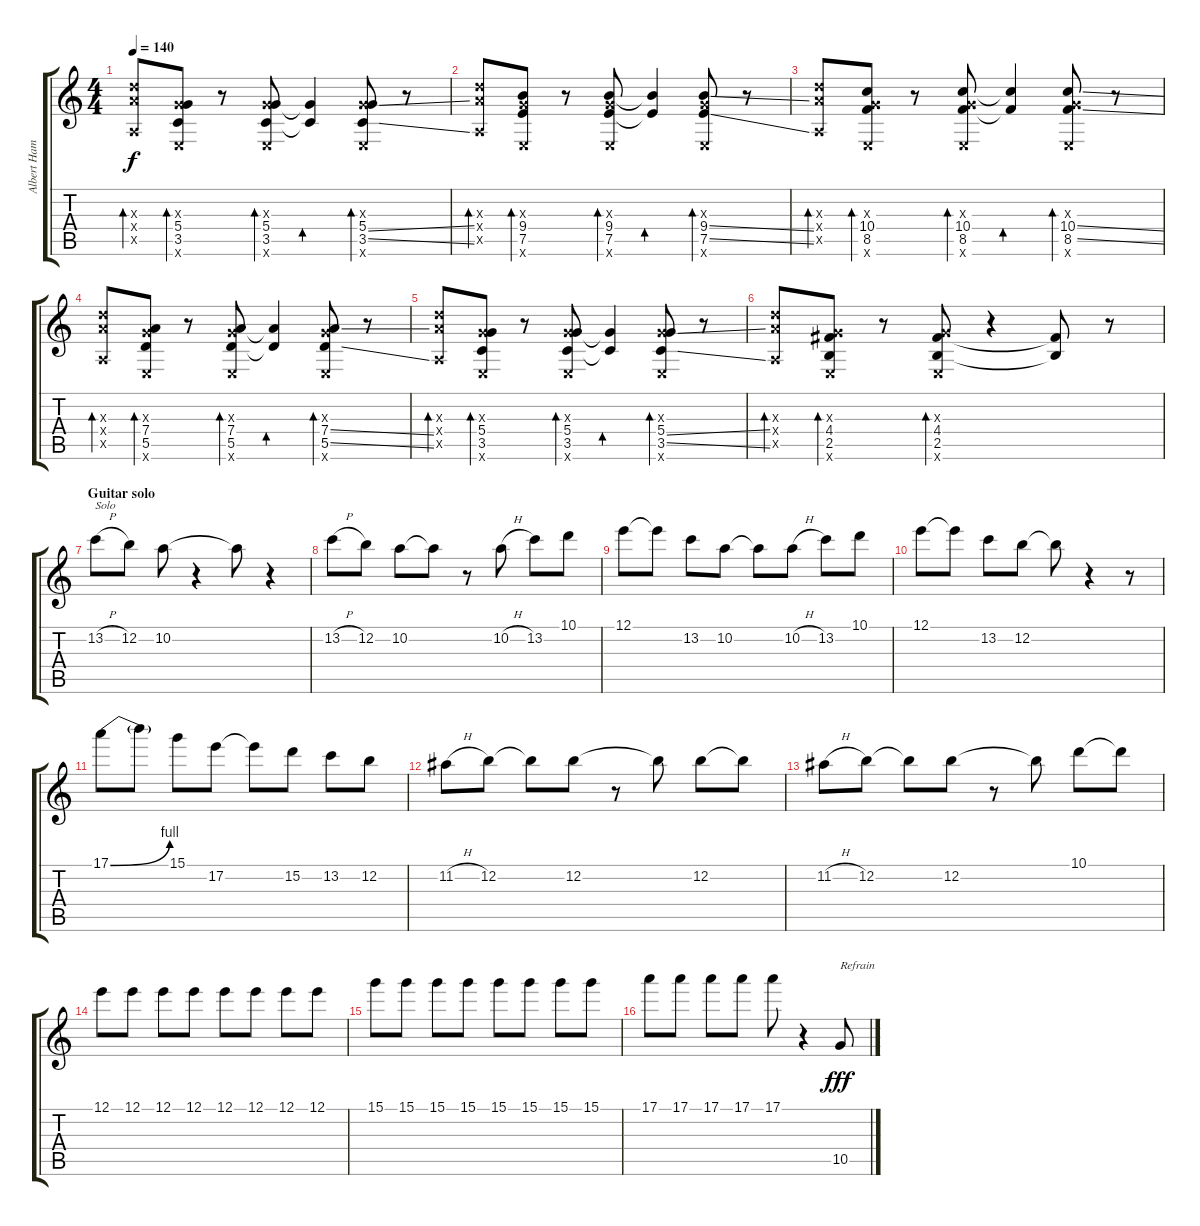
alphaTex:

\track ("Albert Hammond Jr.? (right)" "Albert Ham") {instrument distortionguitar}
\staff {score tabs}
\tuning (E4 B3 G3 D3 A2 E2) {hide}
\ts (4 4)
\tempo 140
\clef g2
\ks c
(7.3{x} 7.4{x} 0.5{x}).8{bd 60 dy f} (0.3{x} 5.4 3.5 0.6{x}).8{bd 60} r.8 (0.3{x} 5.4 3.5 0.6{x}).8{bd 60} (5.4{t} 3.5{t}).4{bd 60} (0.3{x} 5.4{ss} 3.5{ss} 0.6{x}).8{bd 60} r.8 |
(7.3{x} 7.4{x} 0.5{x}).8{bd 60} (0.3{x} 9.4 7.5 0.6{x}).8{bd 60} r.8 (0.3{x} 9.4 7.5 0.6{x}).8{bd 60} (9.4{t} 7.5{t}).4{bd 60} (0.3{x} 9.4{ss} 7.5{ss} 0.6{x}).8{bd 60} r.8 |
(7.3{x} 7.4{x} 0.5{x}).8{bd 60} (0.3{x} 10.4 8.5 0.6{x}).8{bd 60} r.8 (0.3{x} 10.4 8.5 0.6{x}).8{bd 60} (10.4{t} 8.5{t}).4{bd 60} (0.3{x} 10.4{ss} 8.5{ss} 0.6{x}).8{bd 60} r.8 |
(7.3{x} 7.4{x} 0.5{x}).8{bd 60} (0.3{x} 7.4 5.5 0.6{x}).8{bd 60} r.8 (0.3{x} 7.4 5.5 0.6{x}).8{bd 60} (7.4{t} 5.5{t}).4{bd 60} (0.3{x} 7.4{ss} 5.5{ss} 0.6{x}).8{bd 60} r.8 |
(7.3{x} 7.4{x} 0.5{x}).8{bd 60} (0.3{x} 5.4 3.5 0.6{x}).8{bd 60} r.8 (0.3{x} 5.4 3.5 0.6{x}).8{bd 60} (5.4{t} 3.5{t}).4{bd 60} (0.3{x} 5.4{ss} 3.5{ss} 0.6{x}).8{bd 60} r.8 |
(7.3{x} 7.4{x} 0.5{x}).8{bd 60} (0.3{x} 4.4 2.5 0.6{x}).8{bd 60} r.8 (0.3{x} 4.4 2.5 0.6{x}).8{bd 60} r.4 (4.4{t} 2.5{t}).8 r.8 |
\section ("" "Guitar solo")
13.2{h}.8{txt "Solo"} 12.2.8 10.2.8 r.4 10.2{t}.8 r.4 |
13.2{h}.8 12.2.8 10.2.8 10.2{t}.8 r.8 10.2{h}.8 13.2.8 10.1.8 |
12.1.8 12.1{t}.8 13.2.8 10.2.8 10.2{t}.8 10.2{h}.8 13.2.8 10.1.8 |
12.1.8 12.1{t}.8 13.2.8 12.2.8 12.2{t}.8 r.4 r.8 |
17.1{be (bend 0 0 60 4)}.8 17.1{t}.8 15.1.8 17.2.8 17.2{t}.8 15.2.8 13.2.8 12.2.8 |
11.2{h}.8 12.2.8 12.2{t}.8 12.2.8 r.8 12.2{t}.8 12.2.8 12.2{t}.8 |
11.2{h}.8 12.2.8 12.2{t}.8 12.2.8 r.8 12.2{t}.8 10.1.8 10.1{t}.8 |
12.1.8 12.1.8 12.1.8 12.1.8 12.1.8 12.1.8 12.1.8 12.1.8 |
15.1.8 15.1.8 15.1.8 15.1.8 15.1.8 15.1.8 15.1.8 15.1.8 |
17.1.8 17.1.8 17.1.8 17.1.8 17.1.8 r.4 10.5.8{txt "Refrain" dy fff}
